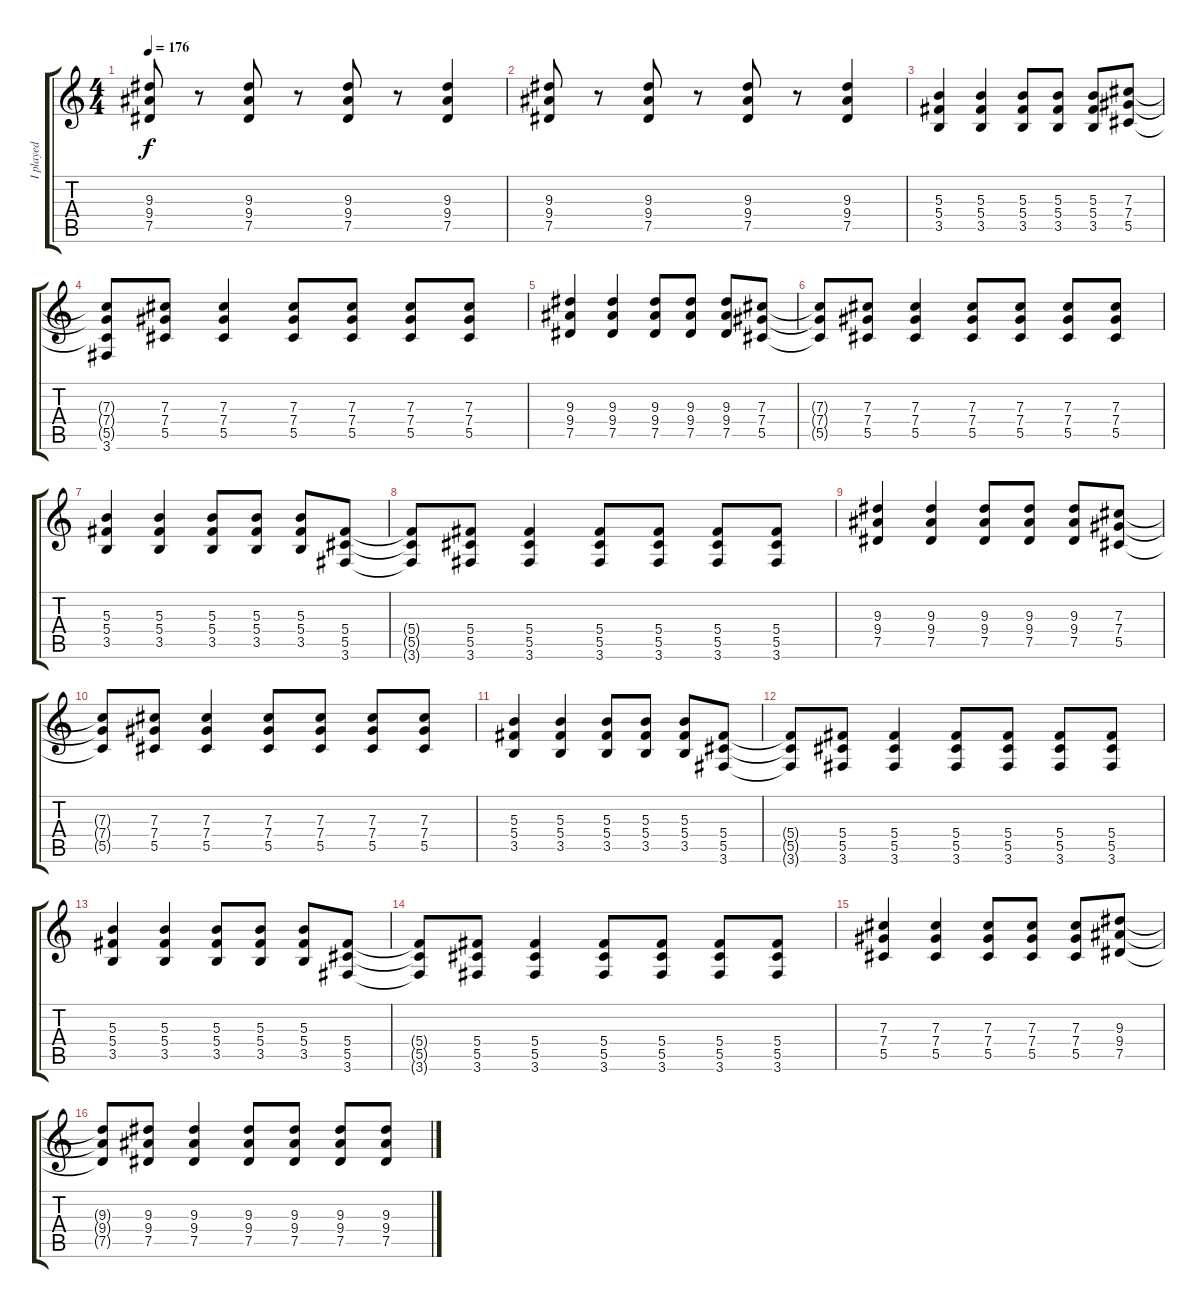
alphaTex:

\track ("I played" "I played") {instrument overdrivenguitar}
\staff {score tabs}
\tuning (Eb4 Bb3 Gb3 Db3 Ab2 Eb2) {hide}
\ts (4 4)
\tempo 176
\clef g2
\ks c
(9.3 9.4 7.5).8{dy f} r.8 (9.3 9.4 7.5).8 r.8 (9.3 9.4 7.5).8 r.8 (9.3 9.4 7.5).4 |
(9.3 9.4 7.5).8 r.8 (9.3 9.4 7.5).8 r.8 (9.3 9.4 7.5).8 r.8 (9.3 9.4 7.5).4 |
(5.3 5.4 3.5).4 (5.3 5.4 3.5).4 (5.3 5.4 3.5).8 (5.3 5.4 3.5).8 (5.3 5.4 3.5).8 (7.3 7.4 5.5).8 |
(7.3{t} 7.4{t} 5.5{t} 3.6).8 (7.3 7.4 5.5).8 (7.3 7.4 5.5).4 (7.3 7.4 5.5).8 (7.3 7.4 5.5).8 (7.3 7.4 5.5).8 (7.3 7.4 5.5).8 |
(9.3 9.4 7.5).4 (9.3 9.4 7.5).4 (9.3 9.4 7.5).8 (9.3 9.4 7.5).8 (9.3 9.4 7.5).8 (7.3 7.4 5.5).8 |
(7.3{t} 7.4{t} 5.5{t}).8 (7.3 7.4 5.5).8 (7.3 7.4 5.5).4 (7.3 7.4 5.5).8 (7.3 7.4 5.5).8 (7.3 7.4 5.5).8 (7.3 7.4 5.5).8 |
(5.3 5.4 3.5).4 (5.3 5.4 3.5).4 (5.3 5.4 3.5).8 (5.3 5.4 3.5).8 (5.3 5.4 3.5).8 (5.4 5.5 3.6).8 |
(5.4{t} 5.5{t} 3.6{t}).8 (5.4 5.5 3.6).8 (5.4 5.5 3.6).4 (5.4 5.5 3.6).8 (5.4 5.5 3.6).8 (5.4 5.5 3.6).8 (5.4 5.5 3.6).8 |
(9.3 9.4 7.5).4 (9.3 9.4 7.5).4 (9.3 9.4 7.5).8 (9.3 9.4 7.5).8 (9.3 9.4 7.5).8 (7.3 7.4 5.5).8 |
(7.3{t} 7.4{t} 5.5{t}).8 (7.3 7.4 5.5).8 (7.3 7.4 5.5).4 (7.3 7.4 5.5).8 (7.3 7.4 5.5).8 (7.3 7.4 5.5).8 (7.3 7.4 5.5).8 |
(5.3 5.4 3.5).4 (5.3 5.4 3.5).4 (5.3 5.4 3.5).8 (5.3 5.4 3.5).8 (5.3 5.4 3.5).8 (5.4 5.5 3.6).8 |
(5.4{t} 5.5{t} 3.6{t}).8 (5.4 5.5 3.6).8 (5.4 5.5 3.6).4 (5.4 5.5 3.6).8 (5.4 5.5 3.6).8 (5.4 5.5 3.6).8 (5.4 5.5 3.6).8 |
(5.3 5.4 3.5).4 (5.3 5.4 3.5).4 (5.3 5.4 3.5).8 (5.3 5.4 3.5).8 (5.3 5.4 3.5).8 (5.4 5.5 3.6).8 |
(5.4{t} 5.5{t} 3.6{t}).8 (5.4 5.5 3.6).8 (5.4 5.5 3.6).4 (5.4 5.5 3.6).8 (5.4 5.5 3.6).8 (5.4 5.5 3.6).8 (5.4 5.5 3.6).8 |
(7.3 7.4 5.5).4 (7.3 7.4 5.5).4 (7.3 7.4 5.5).8 (7.3 7.4 5.5).8 (7.3 7.4 5.5).8 (9.3 9.4 7.5).8 |
(9.3{t} 9.4{t} 7.5{t}).8 (9.3 9.4 7.5).8 (9.3 9.4 7.5).4 (9.3 9.4 7.5).8 (9.3 9.4 7.5).8 (9.3 9.4 7.5).8 (9.3 9.4 7.5).8
